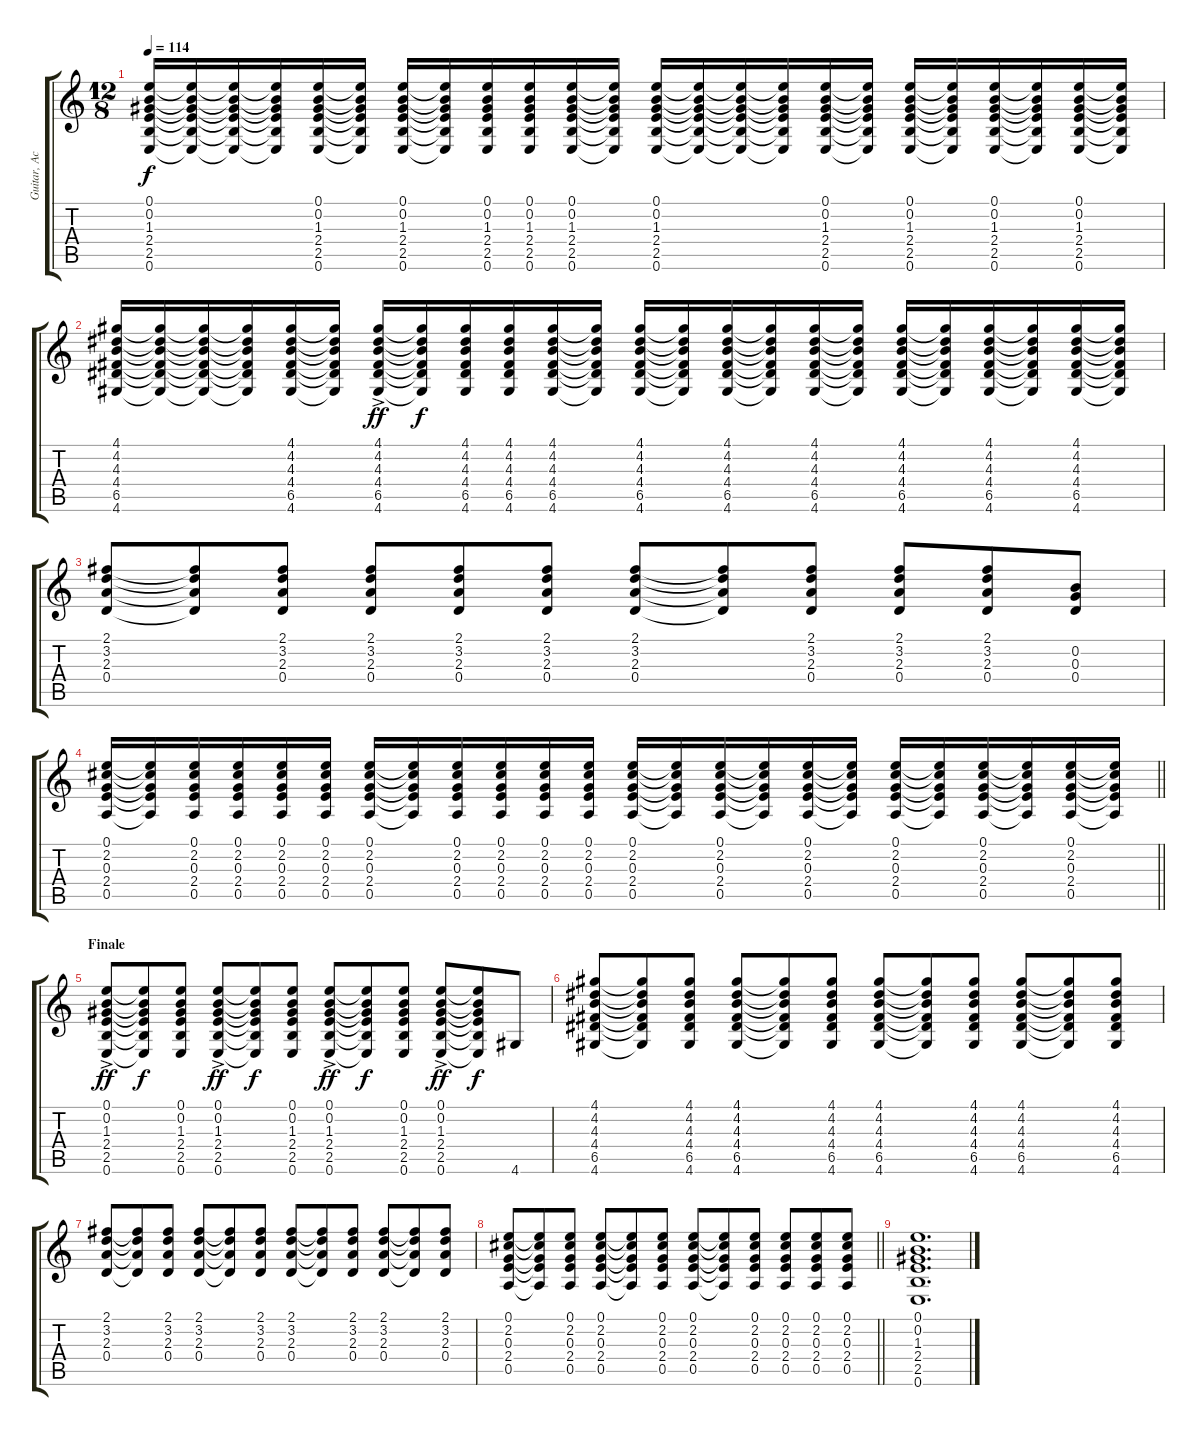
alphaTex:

\track ("Guitar, Acoustic" "Guitar, Ac") {instrument acousticguitarnylon}
\staff {score tabs}
\tuning (E4 B3 G3 D3 A2 E2) {hide}
\ts (12 8)
\tempo 114
\clef g2
\ks c
(0.1 0.2 1.3 2.4 2.5 0.6).16{dy f} (0.1{t} 0.2{t} 1.3{t} 2.4{t} 2.5{t} 0.6{t}).16 (0.1{t} 0.2{t} 1.3{t} 2.4{t} 2.5{t} 0.6{t}).16 (0.1{t} 0.2{t} 1.3{t} 2.4{t} 2.5{t} 0.6{t}).16 (0.1 0.2 1.3 2.4 2.5 0.6).16 (0.1{t} 0.2{t} 1.3{t} 2.4{t} 2.5{t} 0.6{t}).16 (0.1 0.2 1.3 2.4 2.5 0.6).16 (0.1{t} 0.2{t} 1.3{t} 2.4{t} 2.5{t} 0.6{t}).16 (0.1 0.2 1.3 2.4 2.5 0.6).16 (0.1 0.2 1.3 2.4 2.5 0.6).16 (0.1 0.2 1.3 2.4 2.5 0.6).16 (0.1{t} 0.2{t} 1.3{t} 2.4{t} 2.5{t} 0.6{t}).16 (0.1 0.2 1.3 2.4 2.5 0.6).16 (0.1{t} 0.2{t} 1.3{t} 2.4{t} 2.5{t} 0.6{t}).16 (0.1{t} 0.2{t} 1.3{t} 2.4{t} 2.5{t} 0.6{t}).16 (0.1{t} 0.2{t} 1.3{t} 2.4{t} 2.5{t} 0.6{t}).16 (0.1 0.2 1.3 2.4 2.5 0.6).16 (0.1{t} 0.2{t} 1.3{t} 2.4{t} 2.5{t} 0.6{t}).16 (0.1 0.2 1.3 2.4 2.5 0.6).16 (0.1{t} 0.2{t} 1.3{t} 2.4{t} 2.5{t} 0.6{t}).16 (0.1 0.2 1.3 2.4 2.5 0.6).16 (0.1{t} 0.2{t} 1.3{t} 2.4{t} 2.5{t} 0.6{t}).16 (0.1 0.2 1.3 2.4 2.5 0.6).16 (0.1{t} 0.2{t} 1.3{t} 2.4{t} 2.5{t} 0.6{t}).16 |
(4.1 4.2 4.3 4.4 6.5 4.6).16 (4.1{t} 4.2{t} 4.3{t} 4.4{t} 6.5{t} 4.6{t}).16 (4.1{t} 4.2{t} 4.3{t} 4.4{t} 6.5{t} 4.6{t}).16 (4.1{t} 4.2{t} 4.3{t} 4.4{t} 6.5{t} 4.6{t}).16 (4.1 4.2 4.3 4.4 6.5 4.6).16 (4.1{t} 4.2{t} 4.3{t} 4.4{t} 6.5{t} 4.6{t}).16 (4.1{ac} 4.2{ac} 4.3{ac} 4.4{ac} 6.5{ac} 4.6{ac}).16{dy ff} (4.1{t} 4.2{t} 4.3{t} 4.4{t} 6.5{t} 4.6{t}).16{dy f} (4.1 4.2 4.3 4.4 6.5 4.6).16 (4.1 4.2 4.3 4.4 6.5 4.6).16 (4.1 4.2 4.3 4.4 6.5 4.6).16 (4.1{t} 4.2{t} 4.3{t} 4.4{t} 6.5{t} 4.6{t}).16 (4.1 4.2 4.3 4.4 6.5 4.6).16 (4.1{t} 4.2{t} 4.3{t} 4.4{t} 6.5{t} 4.6{t}).16 (4.1 4.2 4.3 4.4 6.5 4.6).16 (4.1{t} 4.2{t} 4.3{t} 4.4{t} 6.5{t} 4.6{t}).16 (4.1 4.2 4.3 4.4 6.5 4.6).16 (4.1{t} 4.2{t} 4.3{t} 4.4{t} 6.5{t} 4.6{t}).16 (4.1 4.2 4.3 4.4 6.5 4.6).16 (4.1{t} 4.2{t} 4.3{t} 4.4{t} 6.5{t} 4.6{t}).16 (4.1 4.2 4.3 4.4 6.5 4.6).16 (4.1{t} 4.2{t} 4.3{t} 4.4{t} 6.5{t} 4.6{t}).16 (4.1 4.2 4.3 4.4 6.5 4.6).16 (4.1{t} 4.2{t} 4.3{t} 4.4{t} 6.5{t} 4.6{t}).16 |
(2.1 3.2 2.3 0.4).8 (2.1{t} 3.2{t} 2.3{t} 0.4{t}).8 (2.1 3.2 2.3 0.4).8 (2.1 3.2 2.3 0.4).8 (2.1 3.2 2.3 0.4).8 (2.1 3.2 2.3 0.4).8 (2.1 3.2 2.3 0.4).8 (2.1{t} 3.2{t} 2.3{t} 0.4{t}).8 (2.1 3.2 2.3 0.4).8 (2.1 3.2 2.3 0.4).8 (2.1 3.2 2.3 0.4).8 (0.2 0.3 0.4).8 |
\barLineRight lightlight
(0.1 2.2 0.3 2.4 0.5).16 (0.1{t} 2.2{t} 0.3{t} 2.4{t} 0.5{t}).16 (0.1 2.2 0.3 2.4 0.5).16 (0.1 2.2 0.3 2.4 0.5).16 (0.1 2.2 0.3 2.4 0.5).16 (0.1 2.2 0.3 2.4 0.5).16 (0.1 2.2 0.3 2.4 0.5).16 (0.1{t} 2.2{t} 0.3{t} 2.4{t} 0.5{t}).16 (0.1 2.2 0.3 2.4 0.5).16 (0.1 2.2 0.3 2.4 0.5).16 (0.1 2.2 0.3 2.4 0.5).16 (0.1 2.2 0.3 2.4 0.5).16 (0.1 2.2 0.3 2.4 0.5).16 (0.1{t} 2.2{t} 0.3{t} 2.4{t} 0.5{t}).16 (0.1 2.2 0.3 2.4 0.5).16 (0.1{t} 2.2{t} 0.3{t} 2.4{t} 0.5{t}).16 (0.1 2.2 0.3 2.4 0.5).16 (0.1{t} 2.2{t} 0.3{t} 2.4{t} 0.5{t}).16 (0.1 2.2 0.3 2.4 0.5).16 (0.1{t} 2.2{t} 0.3{t} 2.4{t} 0.5{t}).16 (0.1 2.2 0.3 2.4 0.5).16 (0.1{t} 2.2{t} 0.3{t} 2.4{t} 0.5{t}).16 (0.1 2.2 0.3 2.4 0.5).16 (0.1{t} 2.2{t} 0.3{t} 2.4{t} 0.5{t}).16 |
\section ("" "Finale")
(0.1{ac} 0.2{ac} 1.3{ac} 2.4{ac} 2.5{ac} 0.6{ac}).8{dy ff} (0.1{t} 0.2{t} 1.3{t} 2.4{t} 2.5{t} 0.6{t}).8{dy f} (0.1 0.2 1.3 2.4 2.5 0.6).8 (0.1{ac} 0.2{ac} 1.3{ac} 2.4{ac} 2.5{ac} 0.6{ac}).8{dy ff} (0.1{t} 0.2{t} 1.3{t} 2.4{t} 2.5{t} 0.6{t}).8{dy f} (0.1 0.2 1.3 2.4 2.5 0.6).8 (0.1{ac} 0.2{ac} 1.3{ac} 2.4{ac} 2.5{ac} 0.6{ac}).8{dy ff} (0.1{t} 0.2{t} 1.3{t} 2.4{t} 2.5{t} 0.6{t}).8{dy f} (0.1 0.2 1.3 2.4 2.5 0.6).8 (0.1{ac} 0.2{ac} 1.3{ac} 2.4{ac} 2.5{ac} 0.6{ac}).8{dy ff} (0.1{t} 0.2{t} 1.3{t} 2.4{t} 2.5{t} 0.6{t}).8{dy f} 4.6.8 |
(4.1 4.2 4.3 4.4 6.5 4.6).8 (4.1{t} 4.2{t} 4.3{t} 4.4{t} 6.5{t} 4.6{t}).8 (4.1 4.2 4.3 4.4 6.5 4.6).8 (4.1 4.2 4.3 4.4 6.5 4.6).8 (4.1{t} 4.2{t} 4.3{t} 4.4{t} 6.5{t} 4.6{t}).8 (4.1 4.2 4.3 4.4 6.5 4.6).8 (4.1 4.2 4.3 4.4 6.5 4.6).8 (4.1{t} 4.2{t} 4.3{t} 4.4{t} 6.5{t} 4.6{t}).8 (4.1 4.2 4.3 4.4 6.5 4.6).8 (4.1 4.2 4.3 4.4 6.5 4.6).8 (4.1{t} 4.2{t} 4.3{t} 4.4{t} 6.5{t} 4.6{t}).8 (4.1 4.2 4.3 4.4 6.5 4.6).8 |
(2.1 3.2 2.3 0.4).8 (2.1{t} 3.2{t} 2.3{t} 0.4{t}).8 (2.1 3.2 2.3 0.4).8 (2.1 3.2 2.3 0.4).8 (2.1{t} 3.2{t} 2.3{t} 0.4{t}).8 (2.1 3.2 2.3 0.4).8 (2.1 3.2 2.3 0.4).8 (2.1{t} 3.2{t} 2.3{t} 0.4{t}).8 (2.1 3.2 2.3 0.4).8 (2.1 3.2 2.3 0.4).8 (2.1{t} 3.2{t} 2.3{t} 0.4{t}).8 (2.1 3.2 2.3 0.4).8 |
\barLineRight lightlight
(0.1 2.2 0.3 2.4 0.5).8 (0.1{t} 2.2{t} 0.3{t} 2.4{t} 0.5{t}).8 (0.1 2.2 0.3 2.4 0.5).8 (0.1 2.2 0.3 2.4 0.5).8 (0.1{t} 2.2{t} 0.3{t} 2.4{t} 0.5{t}).8 (0.1 2.2 0.3 2.4 0.5).8 (0.1 2.2 0.3 2.4 0.5).8 (0.1{t} 2.2{t} 0.3{t} 2.4{t} 0.5{t}).8 (0.1 2.2 0.3 2.4 0.5).8 (0.1 2.2 0.3 2.4 0.5).8 (0.1 2.2 0.3 2.4 0.5).8 (0.1 2.2 0.3 2.4 0.5).8 |
(0.1 0.2 1.3 2.4 2.5 0.6).1{d}
